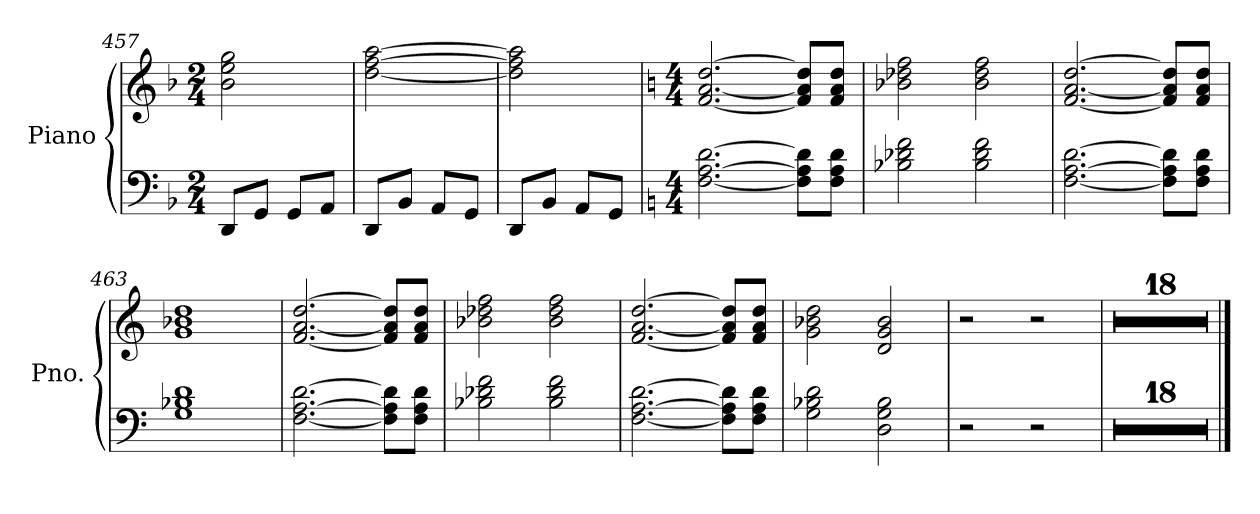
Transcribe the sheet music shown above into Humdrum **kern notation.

**kern	**kern
*part1	*part1
*staff2	*staff1
*I"Piano	*
*I'Pno.	*
*clefF4	*clefG2
*k[b-]	*k[b-]
*M2/4	*M2/4
=457	=457
8DD/L	2b-\ 2ee\ 2gg\
8GG/J	.
8GG/L	.
8AA/J	.
=458	=458
8DD/L	[2dd\ [2ff\ [2aa\
8BB-/J	.
8AA/L	.
8GG/J	.
=459	=459
8DD/L	2dd\] 2ff\] 2aa\]
8BB-/J	.
8AA/L	.
8GG/J	.
=460	=460
*k[]	*k[]
*M4/4	*M4/4
*	*MM65
[2.F\ [2.A\ [2.d\	[2.f/ [2.a/ [2.dd/
8F\] 8A\] 8d\]L	8f/] 8a/] 8dd/]L
8F\ 8A\ 8d\J	8f/ 8a/ 8dd/J
=461	=461
2B-X\ 2d-X\ 2f\	2b-X\ 2dd-X\ 2ff\
2B-\ 2d-\ 2f\	2b-\ 2dd-\ 2ff\
=462	=462
[2.F\ [2.A\ [2.d\	[2.f/ [2.a/ [2.dd/
8F\] 8A\] 8d\]L	8f/] 8a/] 8dd/]L
8F\ 8A\ 8d\J	8f/ 8a/ 8dd/J
=463	=463
1G 1B-X 1d	1g 1b-X 1dd
!!LO:LB:g=z
=464	=464
[2.F\ [2.A\ [2.d\	[2.f/ [2.a/ [2.dd/
8F\] 8A\] 8d\]L	8f/] 8a/] 8dd/]L
8F\ 8A\ 8d\J	8f/ 8a/ 8dd/J
=465	=465
2B-X\ 2d-X\ 2f\	2b-X\ 2dd-X\ 2ff\
2B-\ 2d-\ 2f\	2b-\ 2dd-\ 2ff\
=466	=466
[2.F\ [2.A\ [2.d\	[2.f/ [2.a/ [2.dd/
8F\] 8A\] 8d\]L	8f/] 8a/] 8dd/]L
8F\ 8A\ 8d\J	8f/ 8a/ 8dd/J
=467	=467
2G\ 2B-X\ 2d\	2g\ 2b-X\ 2dd\
2D\ 2G\ 2B-\	2d/ 2g/ 2b-/
=468	=468
2r	2r
2r	2r
=469	=469
1r	1r
=470	=470
1r	1r
=471	=471
1r	1r
=472	=472
1r	1r
=473	=473
1r	1r
=474	=474
1r	1r
=475	=475
1r	1r
=476	=476
1r	1r
!!LO:PB:g=z
=477	=477
1r	1r
=478	=478
1r	1r
=479	=479
1r	1r
=480	=480
1r	1r
=481	=481
1r	1r
=482	=482
1r	1r
=483	=483
1r	1r
=484	=484
1r	1r
=485	=485
1r	1r
=486	=486
1r	1r
==	==
*-	*-
